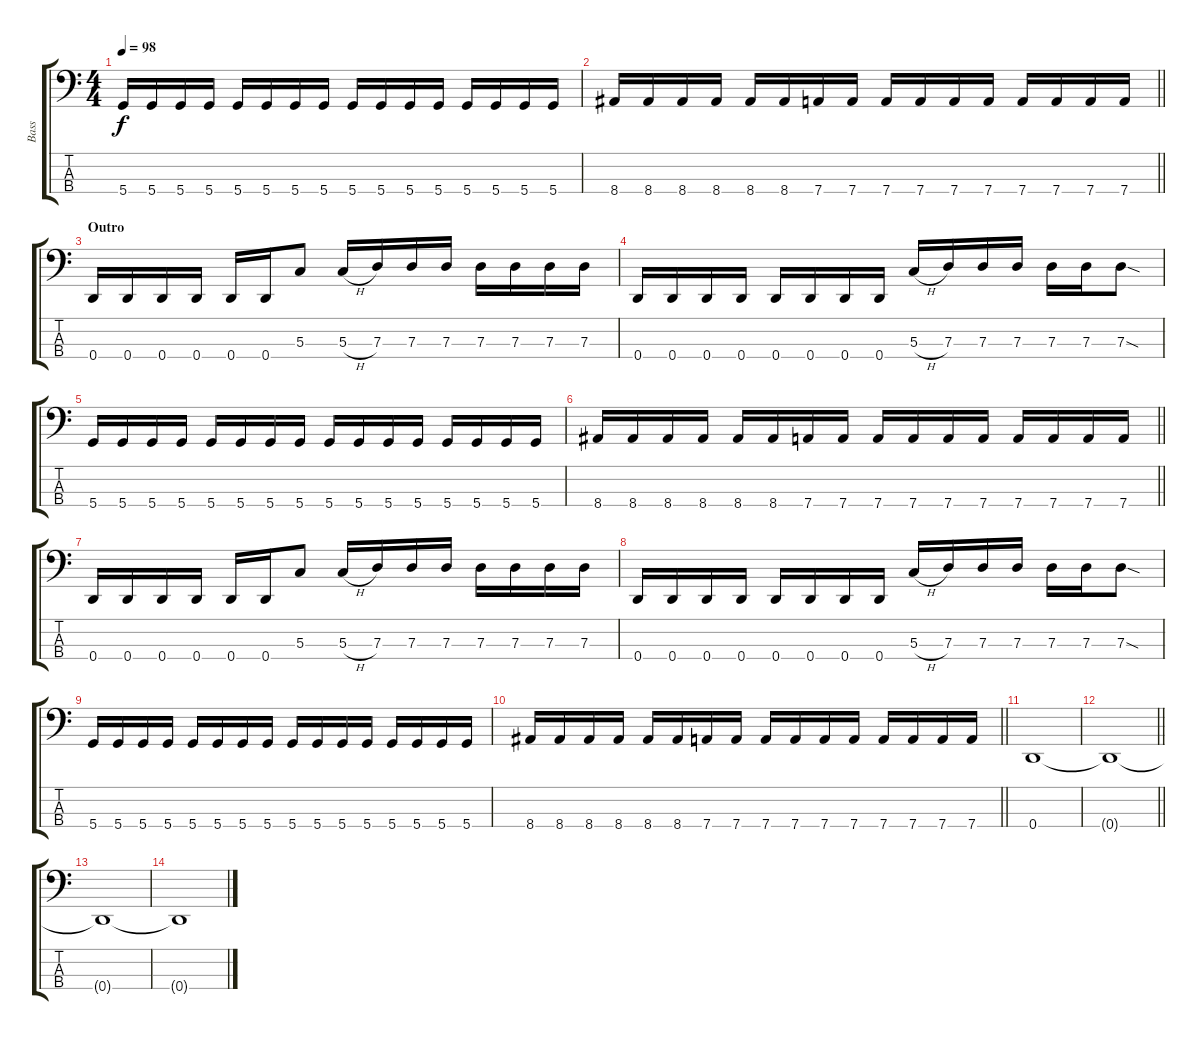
\track ("Bass" "Bass") {instrument electricbassfinger}
\staff {score tabs}
\tuning (F2 C2 G1 D1) {hide}
\ts (4 4)
\tempo 98
\clef f4
\ks c
5.4.16{dy f} 5.4.16 5.4.16 5.4.16 5.4.16 5.4.16 5.4.16 5.4.16 5.4.16 5.4.16 5.4.16 5.4.16 5.4.16 5.4.16 5.4.16 5.4.16 |
\barLineRight lightlight
8.4.16 8.4.16 8.4.16 8.4.16 8.4.16 8.4.16 7.4.16 7.4.16 7.4.16 7.4.16 7.4.16 7.4.16 7.4.16 7.4.16 7.4.16 7.4.16 |
\section ("" "Outro")
0.4.16 0.4.16 0.4.16 0.4.16 0.4.16 0.4.16 5.3.8 5.3{h}.16 7.3.16 7.3.16 7.3.16 7.3.16 7.3.16 7.3.16 7.3.16 |
0.4.16 0.4.16 0.4.16 0.4.16 0.4.16 0.4.16 0.4.16 0.4.16 5.3{h}.16 7.3.16 7.3.16 7.3.16 7.3.16 7.3.16 7.3{sod}.8 |
5.4.16 5.4.16 5.4.16 5.4.16 5.4.16 5.4.16 5.4.16 5.4.16 5.4.16 5.4.16 5.4.16 5.4.16 5.4.16 5.4.16 5.4.16 5.4.16 |
\barLineRight lightlight
8.4.16 8.4.16 8.4.16 8.4.16 8.4.16 8.4.16 7.4.16 7.4.16 7.4.16 7.4.16 7.4.16 7.4.16 7.4.16 7.4.16 7.4.16 7.4.16 |
0.4.16 0.4.16 0.4.16 0.4.16 0.4.16 0.4.16 5.3.8 5.3{h}.16 7.3.16 7.3.16 7.3.16 7.3.16 7.3.16 7.3.16 7.3.16 |
0.4.16 0.4.16 0.4.16 0.4.16 0.4.16 0.4.16 0.4.16 0.4.16 5.3{h}.16 7.3.16 7.3.16 7.3.16 7.3.16 7.3.16 7.3{sod}.8 |
5.4.16 5.4.16 5.4.16 5.4.16 5.4.16 5.4.16 5.4.16 5.4.16 5.4.16 5.4.16 5.4.16 5.4.16 5.4.16 5.4.16 5.4.16 5.4.16 |
\barLineRight lightlight
8.4.16 8.4.16 8.4.16 8.4.16 8.4.16 8.4.16 7.4.16 7.4.16 7.4.16 7.4.16 7.4.16 7.4.16 7.4.16 7.4.16 7.4.16 7.4.16 |
0.4.1 |
\barLineRight lightlight
0.4{t}.1 |
0.4{t}.1 |
0.4{t}.1
